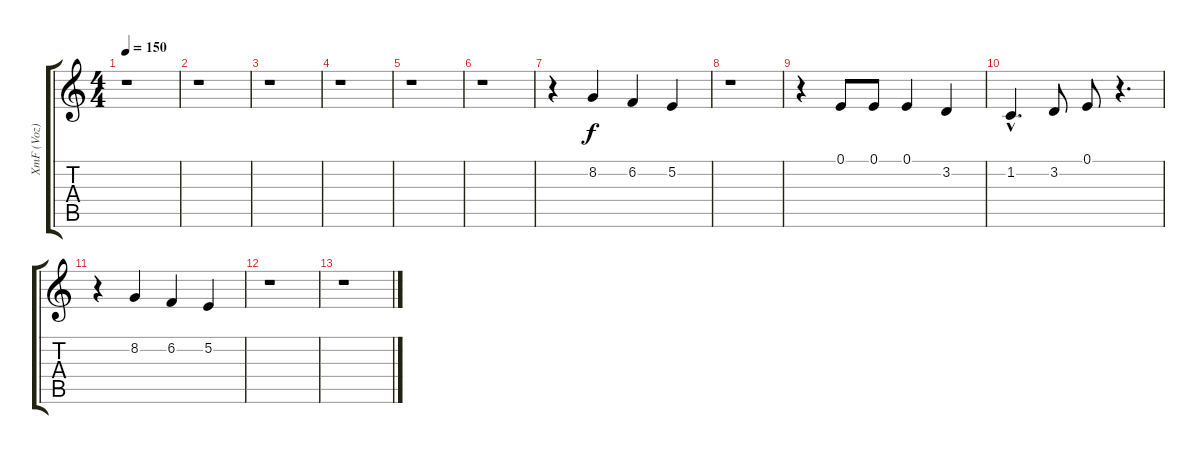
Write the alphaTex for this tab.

\track ("XmF (Voz)" "XmF (Voz)") {instrument acousticgrandpiano}
\staff {score tabs}
\tuning (E4 B3 G3 D3 A2 E2) {hide}
\ts (4 4)
\tempo 150
\clef g2
\ks c
r.1{dy f} |
r.1 |
r.1 |
r.1 |
r.1 |
r.1 |
r.4 8.2.4 6.2.4 5.2.4 |
r.1 |
r.4 0.1.8 0.1.8 0.1.4 3.2.4 |
1.2{hac}.4{d} 3.2.8 0.1.8 r.4{d} |
r.4 8.2.4 6.2.4 5.2.4 |
r.1 |
r.1
